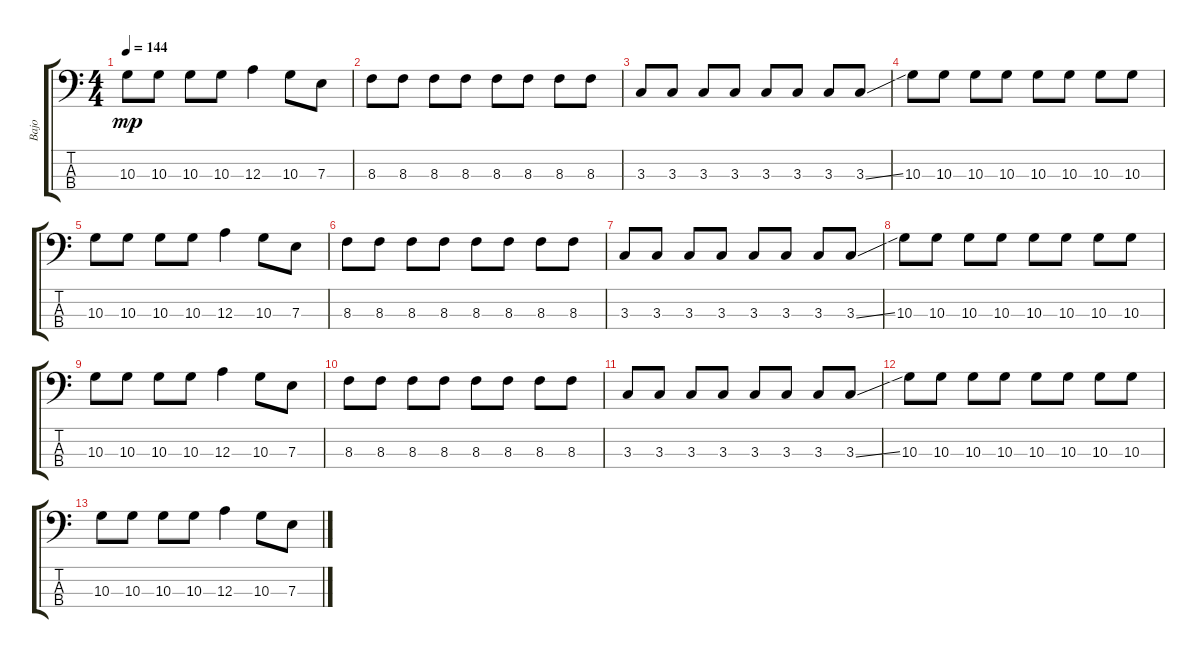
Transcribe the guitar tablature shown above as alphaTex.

\track ("Bajo" "Bajo") {instrument slapbass2}
\staff {score tabs}
\tuning (G2 D2 A1 E1) {hide}
\ts (4 4)
\tempo 144
\clef f4
\ks c
10.3.8{dy mp} 10.3.8 10.3.8 10.3.8 12.3.4 10.3.8 7.3.8 |
8.3.8 8.3.8 8.3.8 8.3.8 8.3.8 8.3.8 8.3.8 8.3.8 |
3.3.8 3.3.8 3.3.8 3.3.8 3.3.8 3.3.8 3.3.8 3.3{ss}.8 |
10.3.8 10.3.8 10.3.8 10.3.8 10.3.8 10.3.8 10.3.8 10.3.8 |
10.3.8 10.3.8 10.3.8 10.3.8 12.3.4 10.3.8 7.3.8 |
8.3.8 8.3.8 8.3.8 8.3.8 8.3.8 8.3.8 8.3.8 8.3.8 |
3.3.8 3.3.8 3.3.8 3.3.8 3.3.8 3.3.8 3.3.8 3.3{ss}.8 |
10.3.8 10.3.8 10.3.8 10.3.8 10.3.8 10.3.8 10.3.8 10.3.8 |
10.3.8 10.3.8 10.3.8 10.3.8 12.3.4 10.3.8 7.3.8 |
8.3.8 8.3.8 8.3.8 8.3.8 8.3.8 8.3.8 8.3.8 8.3.8 |
3.3.8 3.3.8 3.3.8 3.3.8 3.3.8 3.3.8 3.3.8 3.3{ss}.8 |
10.3.8 10.3.8 10.3.8 10.3.8 10.3.8 10.3.8 10.3.8 10.3.8 |
10.3.8 10.3.8 10.3.8 10.3.8 12.3.4 10.3.8 7.3.8
